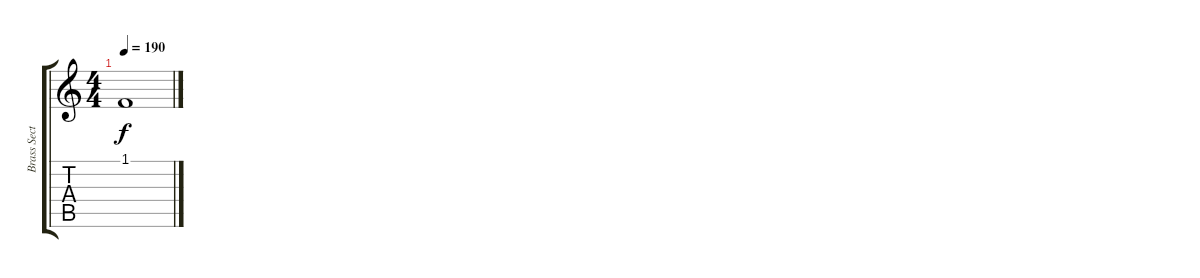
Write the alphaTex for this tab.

\track ("Brass Section" "Brass Sect") {instrument brasssection}
\staff {score tabs}
\tuning (E4 B3 G3 D3 A2 E2) {hide}
\ts (4 4)
\tempo 190
\clef g2
\ks c
1.1{t}.1{dy f}
